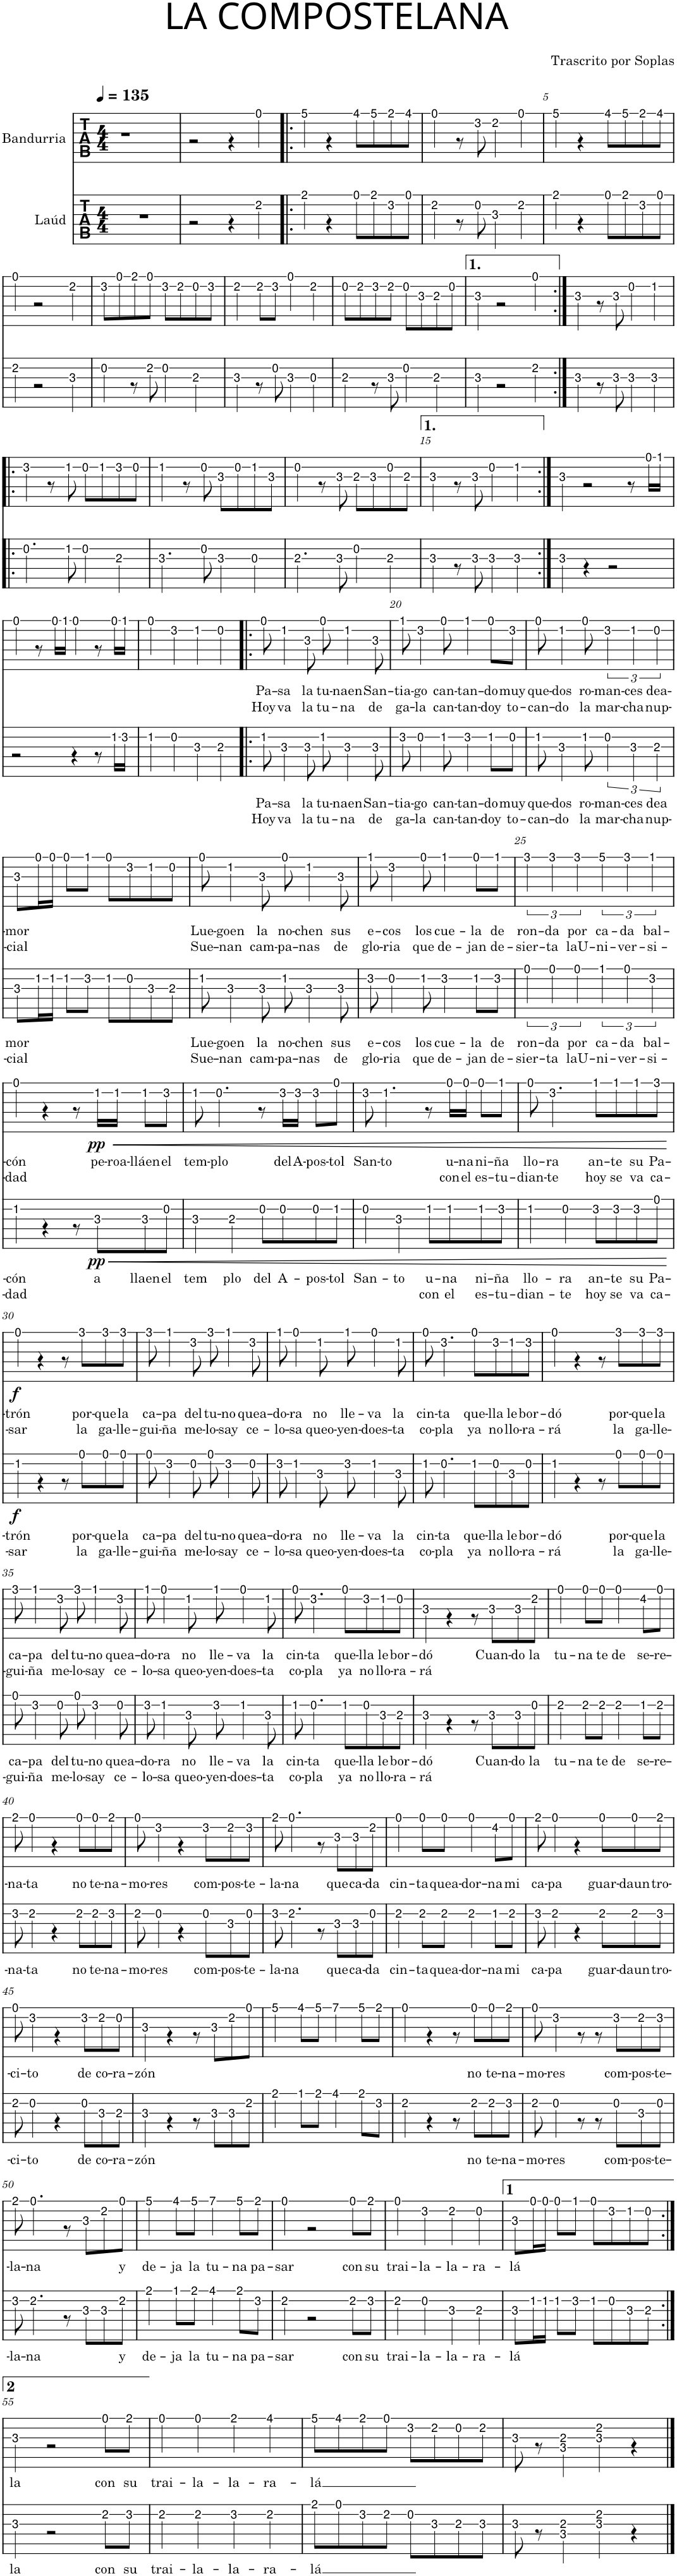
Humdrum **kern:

**kern	**text	**text	**dynam	**kern	**text	**text	**dynam
*part2	*part2	*part2	*part2	*part1	*part1	*part1	*part1
*staff2	*staff2	*staff2	*staff2	*staff1	*staff1	*staff1	*staff1
*I"Laúd	*	*	*	*I"Bandurria	*	*	*
*stria6	*	*	*	*stria6	*	*	*
*	*	*	*	*	*	*	*
*k[]	*	*	*	*k[]	*	*	*
*M4/4	*	*	*	*M4/4	*	*	*
*MM135	*	*	*	*MM135	*	*	*
=1	=1	=1	=1	=1	=1	=1	=1
1r	.	.	.	1r	.	.	.
=2	=2	=2	=2	=2	=2	=2	=2
2r	.	.	.	2r	.	.	.
4r	.	.	.	4r	.	.	.
4f#X\	.	.	.	4aa\	.	.	.
=3!|:	=3!|:	=3!|:	=3!|:	=3!|:	=3!|:	=3!|:	=3!|:
4b\	.	.	.	4ddd\	.	.	.
4r	.	.	.	4r	.	.	.
8a\L	.	.	.	8ccc#X\L	.	.	.
8b\	.	.	.	8ddd\	.	.	.
8g\	.	.	.	8bb\	.	.	.
8a\J	.	.	.	8ccc#\J	.	.	.
=4	=4	=4	=4	=4	=4	=4	=4
4f#X\	.	.	.	4aa\	.	.	.
8r	.	.	.	8r	.	.	.
8e\	.	.	.	8gg\	.	.	.
4d\	.	.	.	4ff#X\	.	.	.
4f#\	.	.	.	4aa\	.	.	.
=5	=5	=5	=5	=5	=5	=5	=5
4b\	.	.	.	4ddd\	.	.	.
4r	.	.	.	4r	.	.	.
8a\L	.	.	.	8ccc#X\L	.	.	.
8b\	.	.	.	8ddd\	.	.	.
8g\	.	.	.	8bb\	.	.	.
8a\J	.	.	.	8ccc#\J	.	.	.
!!LO:LB:g=z
=6	=6	=6	=6	=6	=6	=6	=6
4f#X\	.	.	.	4aa\	.	.	.
2r	.	.	.	2r	.	.	.
4d\	.	.	.	4ff#X\	.	.	.
=7	=7	=7	=7	=7	=7	=7	=7
4e\	.	.	.	8gg\L	.	.	.
.	.	.	.	8aa\	.	.	.
8r	.	.	.	8bb\	.	.	.
8f#X\	.	.	.	8aa\J	.	.	.
4e\	.	.	.	8gg\L	.	.	.
.	.	.	.	8ff#X\	.	.	.
4c#X\	.	.	.	8ee\	.	.	.
.	.	.	.	8gg\J	.	.	.
=8	=8	=8	=8	=8	=8	=8	=8
4d\	.	.	.	4ff#X\	.	.	.
8r	.	.	.	8ff#\L	.	.	.
8e\	.	.	.	8gg\J	.	.	.
4d\	.	.	.	4aa\	.	.	.
4B\	.	.	.	4ff#\	.	.	.
=9	=9	=9	=9	=9	=9	=9	=9
4c#X\	.	.	.	8ee\L	.	.	.
.	.	.	.	8ff#X\	.	.	.
8r	.	.	.	8gg\	.	.	.
8d\	.	.	.	8ff#\J	.	.	.
4e\	.	.	.	8ee\L	.	.	.
.	.	.	.	8dd\	.	.	.
4c#\	.	.	.	8cc#X\	.	.	.
.	.	.	.	8ee\J	.	.	.
=10	=10	=10	=10	=10	=10	=10	=10
4d\	.	.	.	4dd\	.	.	.
2r	.	.	.	2r	.	.	.
4f#X\	.	.	.	4aa\	.	.	.
=11:|!	=11:|!	=11:|!	=11:|!	=11:|!	=11:|!	=11:|!	=11:|!
4d\	.	.	.	4dd\	.	.	.
8r	.	.	.	8r	.	.	.
8d\	.	.	.	8dd\	.	.	.
4d\	.	.	.	4ee\	.	.	.
4d\	.	.	.	4ff\	.	.	.
!!LO:LB:g=z
=12!|:	=12!|:	=12!|:	=12!|:	=12!|:	=12!|:	=12!|:	=12!|:
4.e\	.	.	.	4gg\	.	.	.
.	.	.	.	8r	.	.	.
8f\	.	.	.	8ff\	.	.	.
4e\	.	.	.	8ee\L	.	.	.
.	.	.	.	8ff\	.	.	.
4c#X\	.	.	.	8gg\	.	.	.
.	.	.	.	8ee\J	.	.	.
=13	=13	=13	=13	=13	=13	=13	=13
4.d\	.	.	.	4ff\	.	.	.
.	.	.	.	8r	.	.	.
8e\	.	.	.	8ee\	.	.	.
4d\	.	.	.	8dd\L	.	.	.
.	.	.	.	8ee\	.	.	.
4B\	.	.	.	8ff\	.	.	.
.	.	.	.	8dd\J	.	.	.
=14	=14	=14	=14	=14	=14	=14	=14
4.c#X\	.	.	.	4ee\	.	.	.
.	.	.	.	8r	.	.	.
8d\	.	.	.	8dd\	.	.	.
4e\	.	.	.	8cc#X\L	.	.	.
.	.	.	.	8dd\	.	.	.
4c#\	.	.	.	8ee\	.	.	.
.	.	.	.	8cc#\J	.	.	.
=15	=15	=15	=15	=15	=15	=15	=15
4d\	.	.	.	4dd\	.	.	.
8r	.	.	.	8r	.	.	.
8d\	.	.	.	8dd\	.	.	.
4d\	.	.	.	4ee\	.	.	.
4d\	.	.	.	4ff\	.	.	.
=16:|!	=16:|!	=16:|!	=16:|!	=16:|!	=16:|!	=16:|!	=16:|!
4d\	.	.	.	4dd\	.	.	.
4r	.	.	.	2r	.	.	.
2r	.	.	.	.	.	.	.
.	.	.	.	8r	.	.	.
.	.	.	.	16aa\LL	.	.	.
.	.	.	.	16bb-X\JJ	.	.	.
!!LO:LB:g=z
=17	=17	=17	=17	=17	=17	=17	=17
2r	.	.	.	4aa\	.	.	.
.	.	.	.	8r	.	.	.
.	.	.	.	16aa\LL	.	.	.
.	.	.	.	16bb-X\JJ	.	.	.
4r	.	.	.	4aa\	.	.	.
8r	.	.	.	8r	.	.	.
16f\LL	.	.	.	16aa\LL	.	.	.
16g\JJ	.	.	.	16bb-\JJ	.	.	.
=18	=18	=18	=18	=18	=18	=18	=18
4f\	.	.	.	4aa\	.	.	.
4e\	.	.	.	4gg\	.	.	.
4d\	.	.	.	4ff\	.	.	.
4c#X\	.	.	.	4ee\	.	.	.
=19!|:	=19!|:	=19!|:	=19!|:	=19!|:	=19!|:	=19!|:	=19!|:
!	!LO:LY:b	!LO:LY:b	!	!	!LO:LY:b	!LO:LY:b	!
8f\	Pa-	Hoy	.	8aa\	Pa-	Hoy	.
!	!LO:LY:b	!LO:LY:b	!	!	!LO:LY:b	!LO:LY:b	!
4d\	-sa	va	.	4ff\	-sa	va	.
!	!LO:LY:b	!LO:LY:b	!	!	!LO:LY:b	!LO:LY:b	!
8d\	la	la	.	8dd\	la	la	.
!	!LO:LY:b	!LO:LY:b	!	!	!LO:LY:b	!LO:LY:b	!
8f\	tu-	tu-	.	8aa\	tu-	tu-	.
!	!LO:LY:b	!LO:LY:b	!	!	!LO:LY:b	!LO:LY:b	!
4d\	-naen	-na	.	4ff\	-naen	-na	.
!	!LO:LY:b	!LO:LY:b	!	!	!LO:LY:b	!LO:LY:b	!
8d\	San-	de	.	8dd\	San-	de	.
=20	=20	=20	=20	=20	=20	=20	=20
!	!LO:LY:b	!LO:LY:b	!	!	!LO:LY:b	!LO:LY:b	!
8g\	-tia-	ga-	.	8bb-X\	-tia-	ga-	.
!	!LO:LY:b	!LO:LY:b	!	!	!LO:LY:b	!LO:LY:b	!
4e\	-go	-la	.	4gg\	-go	-la	.
!	!LO:LY:b	!LO:LY:b	!	!	!LO:LY:b	!LO:LY:b	!
8f\	can-	can-	.	8aa\	can-	can-	.
!	!LO:LY:b	!LO:LY:b	!	!	!LO:LY:b	!LO:LY:b	!
4g\	-tan-	-tan-	.	4bb-\	-tan-	-tan-	.
!	!LO:LY:b	!LO:LY:b	!	!	!LO:LY:b	!LO:LY:b	!
8f\L	-do	-doy	.	8aa\L	-do	-doy	.
!	!LO:LY:b	!LO:LY:b	!	!	!LO:LY:b	!LO:LY:b	!
8e\J	muy	to-	.	8gg\J	muy	to-	.
=21	=21	=21	=21	=21	=21	=21	=21
!	!LO:LY:b	!LO:LY:b	!	!	!LO:LY:b	!LO:LY:b	!
8f\	que-	-can-	.	8aa\	que-	-can-	.
!	!LO:LY:b	!LO:LY:b	!	!	!LO:LY:b	!LO:LY:b	!
4d\	-dos	-do	.	4ff\	-dos	-do	.
!	!LO:LY:b	!LO:LY:b	!	!	!LO:LY:b	!LO:LY:b	!
8f\	ro-	la	.	8aa\	ro-	la	.
!	!LO:LY:b	!LO:LY:b	!	!	!LO:LY:b	!LO:LY:b	!
6e\	-man-	mar-	.	6gg\	-man-	mar-	.
!	!LO:LY:b	!LO:LY:b	!	!	!LO:LY:b	!LO:LY:b	!
6d\	-ces	-cha	.	6ff\	-ces	-cha	.
!	!LO:LY:b	!LO:LY:b	!	!	!LO:LY:b	!LO:LY:b	!
6c#X\	dea	nup-	.	6ee\	dea-	nup-	.
!!LO:LB:g=z
=22	=22	=22	=22	=22	=22	=22	=22
!	!LO:LY:b	!LO:LY:b	!	!	!LO:LY:b	!LO:LY:b	!
8d\L	mor	-cial	.	8dd\L	-mor	-cial	.
16f\L	.	.	.	16aa\L	.	.	.
16f\JJ	.	.	.	16aa\JJ	.	.	.
8f\L	.	.	.	8aa\L	.	.	.
8g\J	.	.	.	8bb-X\J	.	.	.
8f\L	.	.	.	8aa\L	.	.	.
8e\	.	.	.	8gg\	.	.	.
8d\	.	.	.	8ff\	.	.	.
8c#X\J	.	.	.	8ee\J	.	.	.
=23	=23	=23	=23	=23	=23	=23	=23
!	!LO:LY:b	!LO:LY:b	!	!	!LO:LY:b	!LO:LY:b	!
8f\	Lue-	Sue-	.	8aa\	Lue-	Sue-	.
!	!LO:LY:b	!LO:LY:b	!	!	!LO:LY:b	!LO:LY:b	!
4d\	-goen	-nan	.	4ff\	-goen	-nan	.
!	!LO:LY:b	!LO:LY:b	!	!	!LO:LY:b	!LO:LY:b	!
8d\	la	cam-	.	8dd\	la	cam-	.
!	!LO:LY:b	!LO:LY:b	!	!	!LO:LY:b	!LO:LY:b	!
8f\	no-	-pa-	.	8aa\	no-	-pa-	.
!	!LO:LY:b	!LO:LY:b	!	!	!LO:LY:b	!LO:LY:b	!
4d\	-chen	-nas	.	4ff\	-chen	-nas	.
!	!LO:LY:b	!LO:LY:b	!	!	!LO:LY:b	!LO:LY:b	!
8d\	sus	de	.	8dd\	sus	de	.
=24	=24	=24	=24	=24	=24	=24	=24
!	!LO:LY:b	!LO:LY:b	!	!	!LO:LY:b	!LO:LY:b	!
8g\	e-	glo-	.	8bb-X\	e-	glo-	.
!	!LO:LY:b	!LO:LY:b	!	!	!LO:LY:b	!LO:LY:b	!
4e\	-cos	-ria	.	4gg\	-cos	-ria	.
!	!LO:LY:b	!LO:LY:b	!	!	!LO:LY:b	!LO:LY:b	!
8f\	los	que	.	8aa\	los	que	.
!	!LO:LY:b	!LO:LY:b	!	!	!LO:LY:b	!LO:LY:b	!
4g\	cue-	de-	.	4bb-\	cue-	de-	.
!	!LO:LY:b	!LO:LY:b	!	!	!LO:LY:b	!LO:LY:b	!
8f\L	-la	-jan	.	8aa\L	-la	-jan	.
!	!LO:LY:b	!LO:LY:b	!	!	!LO:LY:b	!LO:LY:b	!
8g\J	de	de-	.	8bb-\J	de	de-	.
=25	=25	=25	=25	=25	=25	=25	=25
!	!LO:LY:b	!LO:LY:b	!	!	!LO:LY:b	!LO:LY:b	!
6a\	ron-	-sier-	.	6ccc\	ron-	-sier-	.
!	!LO:LY:b	!LO:LY:b	!	!	!LO:LY:b	!LO:LY:b	!
6a\	-da	-ta	.	6ccc\	-da	-ta	.
!	!LO:LY:b	!LO:LY:b	!	!	!LO:LY:b	!LO:LY:b	!
6a\	por	laU-	.	6ccc\	por	laU-	.
!	!LO:LY:b	!LO:LY:b	!	!	!LO:LY:b	!LO:LY:b	!
6b-X\	ca-	-ni-	.	6ddd\	ca-	-ni-	.
!	!LO:LY:b	!LO:LY:b	!	!	!LO:LY:b	!LO:LY:b	!
6a\	-da	-ver-	.	6ccc\	-da	-ver-	.
!	!LO:LY:b	!LO:LY:b	!	!	!LO:LY:b	!LO:LY:b	!
6g\	bal-	-si-	.	6bb-X\	bal-	-si-	.
!!LO:LB:g=z
=26	=26	=26	=26	=26	=26	=26	=26
!	!LO:LY:b	!LO:LY:b	!	!	!LO:LY:b	!LO:LY:b	!
4f\	-cón	-dad	.	4aa\	-cón	-dad	.
4r	.	.	.	4r	.	.	.
8r	.	.	.	8r	.	.	.
!	!LO:LY:b	!	!LO:HP:b	!	!LO:LY:b	!	!
!	!	!	!LO:DY:n=1:b	!	!	!	!LO:DY:b
8d\L	a	.	< pp	16ff\LL	pe-	.	pp
!	!	!	!	!	!LO:LY:b	!	!LO:HP:b
.	.	.	.	16ff\JJ	-roa-	.	<
!	!LO:LY:b	!	!	!	!LO:LY:b	!	!
8d\	llaen	.	.	8ff\L	-lláen	.	.
!	!LO:LY:b	!	!	!	!LO:LY:b	!	!
8e\J	el	.	.	8gg\J	el	.	.
=27	=27	=27	=27	=27	=27	=27	=27
!	!LO:LY:b	!	!	!	!LO:LY:b	!	!
4d\	tem	.	.	8ff\	tem-	.	.
!	!	!	!	!	!LO:LY:b	!	!
.	.	.	.	4.ee\	-plo	.	.
!	!LO:LY:b	!	!	!	!	!	!
4c#X\	plo	.	.	.	.	.	.
!	!LO:LY:b	!	!	!	!	!	!
8e\L	del	.	.	8r	.	.	.
!	!LO:LY:b	!	!	!	!LO:LY:b	!	!
8e\	A-	.	.	16gg\LL	del	.	.
!	!	!	!	!	!LO:LY:b	!	!
.	.	.	.	16gg\JJ	A-	.	.
!	!LO:LY:b	!	!	!	!LO:LY:b	!	!
8e\	-pos-	.	.	8gg\L	-pos-	.	.
!	!LO:LY:b	!	!	!	!LO:LY:b	!	!
8f\J	-tol	.	.	8aa\J	-tol	.	.
=28	=28	=28	=28	=28	=28	=28	=28
!	!LO:LY:b	!	!	!	!LO:LY:b	!	!
4e\	San-	.	.	8gg\	San-	.	.
!	!	!	!	!	!LO:LY:b	!	!
.	.	.	.	4.ff\	-to	.	.
!	!LO:LY:b	!	!	!	!	!	!
4d\	-to	.	.	.	.	.	.
!	!LO:LY:b	!LO:LY:b	!	!	!	!	!
8f\L	u-	con	.	8r	.	.	.
!	!LO:LY:b	!LO:LY:b	!	!	!LO:LY:b	!LO:LY:b	!
8f\	-na	el	.	16aa\LL	u-	con	.
!	!	!	!	!	!LO:LY:b	!LO:LY:b	!
.	.	.	.	16aa\JJ	-na	el	.
!	!LO:LY:b	!LO:LY:b	!	!	!LO:LY:b	!LO:LY:b	!
8f\	ni-	es-	.	8aa\L	ni-	es-	.
!	!LO:LY:b	!LO:LY:b	!	!	!LO:LY:b	!LO:LY:b	!
8g\J	-ña	-tu-	.	8bb-X\J	-ña	-tu-	.
=29	=29	=29	=29	=29	=29	=29	=29
!	!LO:LY:b	!LO:LY:b	!	!	!LO:LY:b	!LO:LY:b	!
4f\	llo-	-dian-	.	8aa\	llo-	-dian-	.
!	!	!	!	!	!LO:LY:b	!LO:LY:b	!
.	.	.	.	4.gg\	-ra	-te	.
!	!LO:LY:b	!LO:LY:b	!	!	!	!	!
4e\	-ra	-te	.	.	.	.	.
!	!LO:LY:b	!LO:LY:b	!	!	!LO:LY:b	!LO:LY:b	!
8g\L	an-	hoy	.	8bb-X\L	an-	hoy	.
!	!LO:LY:b	!LO:LY:b	!	!	!LO:LY:b	!LO:LY:b	!
8g\	-te	se	.	8bb-\	-te	se	.
!	!LO:LY:b	!LO:LY:b	!	!	!LO:LY:b	!LO:LY:b	!
8g\	su	va	.	8bb-\	su	va	.
!	!LO:LY:b	!LO:LY:b	!	!	!LO:LY:b	!LO:LY:b	!
8a\J	Pa-	ca-	.	8ccc\J	Pa-	ca-	.
.	.	.	[	.	.	.	[
!!LO:LB:g=z
=30	=30	=30	=30	=30	=30	=30	=30
!	!LO:LY:b	!LO:LY:b	!LO:DY:b	!	!LO:LY:b	!LO:LY:b	!LO:DY:b
4f\	-trón	-sar	f	4aa\	-trón	-sar	f
4r	.	.	.	4r	.	.	.
8r	.	.	.	8r	.	.	.
!	!LO:LY:b	!LO:LY:b	!	!	!LO:LY:b	!LO:LY:b	!
8a\L	por-	la	.	8ccc\L	por-	la	.
!	!LO:LY:b	!LO:LY:b	!	!	!LO:LY:b	!LO:LY:b	!
8a\	-que	ga-	.	8ccc\	-que	ga-	.
!	!LO:LY:b	!LO:LY:b	!	!	!LO:LY:b	!LO:LY:b	!
8a\J	la	-lle-	.	8ccc\J	la	-lle-	.
=31	=31	=31	=31	=31	=31	=31	=31
!	!LO:LY:b	!LO:LY:b	!	!	!LO:LY:b	!LO:LY:b	!
8a\	ca-	-gui-	.	8ccc\	ca-	-gui-	.
!	!LO:LY:b	!LO:LY:b	!	!	!LO:LY:b	!LO:LY:b	!
4g\	-pa	-ña	.	4bb-X\	-pa	-ña	.
!	!LO:LY:b	!LO:LY:b	!	!	!LO:LY:b	!LO:LY:b	!
8e\	del	me-	.	8gg\	del	me-	.
!	!LO:LY:b	!LO:LY:b	!	!	!LO:LY:b	!LO:LY:b	!
8a\	tu-	-lo-	.	8ccc\	tu-	-lo-	.
!	!LO:LY:b	!LO:LY:b	!	!	!LO:LY:b	!LO:LY:b	!
4g\	-no	-say	.	4bb-\	-no	-say	.
!	!LO:LY:b	!LO:LY:b	!	!	!LO:LY:b	!LO:LY:b	!
8e\	quea-	ce-	.	8gg\	quea-	ce-	.
=32	=32	=32	=32	=32	=32	=32	=32
!	!LO:LY:b	!LO:LY:b	!	!	!LO:LY:b	!LO:LY:b	!
8g\	-do-	-lo-	.	8bb-X\	-do-	-lo-	.
!	!LO:LY:b	!LO:LY:b	!	!	!LO:LY:b	!LO:LY:b	!
4f\	-ra	-sa	.	4aa\	-ra	-sa	.
!	!LO:LY:b	!LO:LY:b	!	!	!LO:LY:b	!LO:LY:b	!
8d\	no	queo-	.	8ff\	no	queo-	.
!	!LO:LY:b	!LO:LY:b	!	!	!LO:LY:b	!LO:LY:b	!
8g\	lle-	-yen-	.	8bb-\	lle-	-yen-	.
!	!LO:LY:b	!LO:LY:b	!	!	!LO:LY:b	!LO:LY:b	!
4f\	-va	-does-	.	4aa\	-va	-does-	.
!	!LO:LY:b	!LO:LY:b	!	!	!LO:LY:b	!LO:LY:b	!
8d\	la	-ta	.	8ff\	la	-ta	.
=33	=33	=33	=33	=33	=33	=33	=33
!	!LO:LY:b	!LO:LY:b	!	!	!LO:LY:b	!LO:LY:b	!
8f\	cin-	co-	.	8aa\	cin-	co-	.
!	!LO:LY:b	!LO:LY:b	!	!	!LO:LY:b	!LO:LY:b	!
4.e\	-ta	-pla	.	4.gg\	-ta	-pla	.
!	!LO:LY:b	!LO:LY:b	!	!	!LO:LY:b	!LO:LY:b	!
8f\L	que-	ya	.	8aa\L	que-	ya	.
!	!LO:LY:b	!LO:LY:b	!	!	!LO:LY:b	!LO:LY:b	!
8e\	-lla	no	.	8gg\	-lla	no	.
!	!LO:LY:b	!LO:LY:b	!	!	!LO:LY:b	!LO:LY:b	!
8d\	le	llo-	.	8ff\	le	llo-	.
!	!LO:LY:b	!LO:LY:b	!	!	!LO:LY:b	!LO:LY:b	!
8e\J	bor-	-ra-	.	8gg\J	bor-	-ra-	.
=34	=34	=34	=34	=34	=34	=34	=34
!	!LO:LY:b	!LO:LY:b	!	!	!LO:LY:b	!LO:LY:b	!
4f\	-dó	-rá	.	4aa\	-dó	-rá	.
4r	.	.	.	4r	.	.	.
8r	.	.	.	8r	.	.	.
!	!LO:LY:b	!LO:LY:b	!	!	!LO:LY:b	!LO:LY:b	!
8a\L	por-	la	.	8ccc\L	por-	la	.
!	!LO:LY:b	!LO:LY:b	!	!	!LO:LY:b	!LO:LY:b	!
8a\	-que	ga-	.	8ccc\	-que	ga-	.
!	!LO:LY:b	!LO:LY:b	!	!	!LO:LY:b	!LO:LY:b	!
8a\J	la	-lle-	.	8ccc\J	la	-lle-	.
!!LO:LB:g=z
=35	=35	=35	=35	=35	=35	=35	=35
!	!LO:LY:b	!LO:LY:b	!	!	!LO:LY:b	!LO:LY:b	!
8a\	ca-	-gui-	.	8ccc\	ca-	-gui-	.
!	!LO:LY:b	!LO:LY:b	!	!	!LO:LY:b	!LO:LY:b	!
4g\	-pa	-ña	.	4bb-X\	-pa	-ña	.
!	!LO:LY:b	!LO:LY:b	!	!	!LO:LY:b	!LO:LY:b	!
8e\	del	me-	.	8gg\	del	me-	.
!	!LO:LY:b	!LO:LY:b	!	!	!LO:LY:b	!LO:LY:b	!
8a\	tu-	-lo-	.	8ccc\	tu-	-lo-	.
!	!LO:LY:b	!LO:LY:b	!	!	!LO:LY:b	!LO:LY:b	!
4g\	-no	-say	.	4bb-\	-no	-say	.
!	!LO:LY:b	!LO:LY:b	!	!	!LO:LY:b	!LO:LY:b	!
8e\	quea-	ce-	.	8gg\	quea-	ce-	.
=36	=36	=36	=36	=36	=36	=36	=36
!	!LO:LY:b	!LO:LY:b	!	!	!LO:LY:b	!LO:LY:b	!
8g\	-do-	-lo-	.	8bb-X\	-do-	-lo-	.
!	!LO:LY:b	!LO:LY:b	!	!	!LO:LY:b	!LO:LY:b	!
4f\	-ra	-sa	.	4aa\	-ra	-sa	.
!	!LO:LY:b	!LO:LY:b	!	!	!LO:LY:b	!LO:LY:b	!
8d\	no	queo-	.	8ff\	no	queo-	.
!	!LO:LY:b	!LO:LY:b	!	!	!LO:LY:b	!LO:LY:b	!
8g\	lle-	-yen-	.	8bb-\	lle-	-yen-	.
!	!LO:LY:b	!LO:LY:b	!	!	!LO:LY:b	!LO:LY:b	!
4f\	-va	-does-	.	4aa\	-va	-does-	.
!	!LO:LY:b	!LO:LY:b	!	!	!LO:LY:b	!LO:LY:b	!
8d\	la	-ta	.	8ff\	la	-ta	.
=37	=37	=37	=37	=37	=37	=37	=37
!	!LO:LY:b	!LO:LY:b	!	!	!LO:LY:b	!LO:LY:b	!
8f\	cin-	co-	.	8aa\	cin-	co-	.
!	!LO:LY:b	!LO:LY:b	!	!	!LO:LY:b	!LO:LY:b	!
4.e\	-ta	-pla	.	4.gg\	-ta	-pla	.
!	!LO:LY:b	!LO:LY:b	!	!	!LO:LY:b	!LO:LY:b	!
8f\L	que-	ya	.	8aa\L	que-	ya	.
!	!LO:LY:b	!LO:LY:b	!	!	!LO:LY:b	!LO:LY:b	!
8e\	-lla	no	.	8gg\	-lla	no	.
!	!LO:LY:b	!LO:LY:b	!	!	!LO:LY:b	!LO:LY:b	!
8d\	le	llo-	.	8ff\	le	llo-	.
!	!LO:LY:b	!LO:LY:b	!	!	!LO:LY:b	!LO:LY:b	!
8c#X\J	bor-	-ra-	.	8ee\J	bor-	-ra-	.
=38	=38	=38	=38	=38	=38	=38	=38
!	!LO:LY:b	!LO:LY:b	!	!	!LO:LY:b	!LO:LY:b	!
4d\	-dó	-rá	.	4dd\	-dó	-rá	.
4r	.	.	.	4r	.	.	.
8r	.	.	.	8r	.	.	.
!	!LO:LY:b	!	!	!	!LO:LY:b	!	!
8d\L	Cuan-	.	.	8dd\L	Cuan-	.	.
!	!LO:LY:b	!	!	!	!LO:LY:b	!	!
8d\	-do	.	.	8dd\	-do	.	.
!	!LO:LY:b	!	!	!	!LO:LY:b	!	!
8e\J	la	.	.	8ff#X\J	la	.	.
=39	=39	=39	=39	=39	=39	=39	=39
!	!LO:LY:b	!	!	!	!LO:LY:b	!	!
4f#X\	tu-	.	.	4aa\	tu-	.	.
!	!LO:LY:b	!	!	!	!LO:LY:b	!	!
8f#\L	-na	.	.	8aa\L	-na	.	.
!	!LO:LY:b	!	!	!	!LO:LY:b	!	!
8f#\J	te	.	.	8aa\J	te	.	.
!	!LO:LY:b	!	!	!	!LO:LY:b	!	!
4f#\	de	.	.	4aa\	de	.	.
!	!LO:LY:b	!	!	!	!LO:LY:b	!	!
8fn\L	se-	.	.	8gg#X\L	se-	.	.
!	!LO:LY:b	!	!	!	!LO:LY:b	!	!
8f#X\J	-re-	.	.	8aa\J	-re-	.	.
!!LO:LB:g=z
=40	=40	=40	=40	=40	=40	=40	=40
!	!LO:LY:b	!	!	!	!LO:LY:b	!	!
8g\	-na-	.	.	8bb\	-na-	.	.
!	!LO:LY:b	!	!	!	!LO:LY:b	!	!
4f#X\	-ta	.	.	4aa\	-ta	.	.
4r	.	.	.	4r	.	.	.
!	!LO:LY:b	!	!	!	!LO:LY:b	!	!
8f#\L	no	.	.	8aa\L	no	.	.
!	!LO:LY:b	!	!	!	!LO:LY:b	!	!
8f#\	te-	.	.	8aa\	te-	.	.
!	!LO:LY:b	!	!	!	!LO:LY:b	!	!
8g\J	-na-	.	.	8bb\J	-na-	.	.
=41	=41	=41	=41	=41	=41	=41	=41
!	!LO:LY:b	!	!	!	!LO:LY:b	!	!
8f#X\	-mo-	.	.	8aa\	-mo-	.	.
!	!LO:LY:b	!	!	!	!LO:LY:b	!	!
4e\	-res	.	.	4gg\	-res	.	.
4r	.	.	.	4r	.	.	.
!	!LO:LY:b	!	!	!	!LO:LY:b	!	!
8e\L	com-	.	.	8gg\L	com-	.	.
!	!LO:LY:b	!	!	!	!LO:LY:b	!	!
8d\	-pos-	.	.	8ff#X\	-pos-	.	.
!	!LO:LY:b	!	!	!	!LO:LY:b	!	!
8e\J	-te-	.	.	8gg\J	-te-	.	.
=42	=42	=42	=42	=42	=42	=42	=42
!	!LO:LY:b	!	!	!	!LO:LY:b	!	!
8g\	-la-	.	.	8bb\	-la-	.	.
!	!LO:LY:b	!	!	!	!LO:LY:b	!	!
4.f#X\	-na	.	.	4.aa\	-na	.	.
8r	.	.	.	8r	.	.	.
!	!LO:LY:b	!	!	!	!LO:LY:b	!	!
8d\L	que	.	.	8dd\L	que	.	.
!	!LO:LY:b	!	!	!	!LO:LY:b	!	!
8d\	ca-	.	.	8dd\	ca-	.	.
!	!LO:LY:b	!	!	!	!LO:LY:b	!	!
8e\J	-da	.	.	8ff#X\J	-da	.	.
=43	=43	=43	=43	=43	=43	=43	=43
!	!LO:LY:b	!	!	!	!LO:LY:b	!	!
4f#X\	cin-	.	.	4aa\	cin-	.	.
!	!LO:LY:b	!	!	!	!LO:LY:b	!	!
8f#\L	-ta	.	.	8aa\L	-ta	.	.
!	!LO:LY:b	!	!	!	!LO:LY:b	!	!
8f#\J	quea-	.	.	8aa\J	quea-	.	.
!	!LO:LY:b	!	!	!	!LO:LY:b	!	!
4f#\	-dor-	.	.	4aa\	-dor-	.	.
!	!LO:LY:b	!	!	!	!LO:LY:b	!	!
8fn\L	-na	.	.	8gg#X\L	-na	.	.
!	!LO:LY:b	!	!	!	!LO:LY:b	!	!
8f#X\J	mi	.	.	8aa\J	mi	.	.
=44	=44	=44	=44	=44	=44	=44	=44
!	!LO:LY:b	!	!	!	!LO:LY:b	!	!
8g\	ca-	.	.	8bb\	ca-	.	.
!	!LO:LY:b	!	!	!	!LO:LY:b	!	!
4f#X\	-pa	.	.	4aa\	-pa	.	.
4r	.	.	.	4r	.	.	.
!	!LO:LY:b	!	!	!	!LO:LY:b	!	!
8f#\L	guar-	.	.	8aa\L	guar-	.	.
!	!LO:LY:b	!	!	!	!LO:LY:b	!	!
8f#\	-daun	.	.	8aa\	-daun	.	.
!	!LO:LY:b	!	!	!	!LO:LY:b	!	!
8g\J	tro-	.	.	8bb\J	tro-	.	.
!!LO:LB:g=z
=45	=45	=45	=45	=45	=45	=45	=45
!	!LO:LY:b	!	!	!	!LO:LY:b	!	!
8f#X\	-ci-	.	.	8aa\	-ci-	.	.
!	!LO:LY:b	!	!	!	!LO:LY:b	!	!
4e\	-to	.	.	4gg\	-to	.	.
4r	.	.	.	4r	.	.	.
!	!LO:LY:b	!	!	!	!LO:LY:b	!	!
8e\L	de	.	.	8gg\L	de	.	.
!	!LO:LY:b	!	!	!	!LO:LY:b	!	!
8d\	co-	.	.	8ff#X\	co-	.	.
!	!LO:LY:b	!	!	!	!LO:LY:b	!	!
8c#X\J	-ra-	.	.	8ee\J	-ra-	.	.
=46	=46	=46	=46	=46	=46	=46	=46
!	!LO:LY:b	!	!	!	!LO:LY:b	!	!
4d\	-zón	.	.	4dd\	-zón	.	.
4r	.	.	.	4r	.	.	.
8r	.	.	.	8r	.	.	.
8d\L	.	.	.	8dd\L	.	.	.
8d\	.	.	.	8ff#X\	.	.	.
8f#X\J	.	.	.	8aa\J	.	.	.
=47	=47	=47	=47	=47	=47	=47	=47
4b\	.	.	.	4ddd\	.	.	.
8b-X\L	.	.	.	8ccc#X\L	.	.	.
8bn\J	.	.	.	8ddd\J	.	.	.
4cc#X\	.	.	.	4eee\	.	.	.
8b\L	.	.	.	8ddd\L	.	.	.
8g\J	.	.	.	8bb\J	.	.	.
=48	=48	=48	=48	=48	=48	=48	=48
4f#X\	.	.	.	4aa\	.	.	.
4r	.	.	.	4r	.	.	.
8r	.	.	.	8r	.	.	.
!	!LO:LY:b	!	!	!	!LO:LY:b	!	!
8f#\L	no	.	.	8aa\L	no	.	.
!	!LO:LY:b	!	!	!	!LO:LY:b	!	!
8f#\	te-	.	.	8aa\	te-	.	.
!	!LO:LY:b	!	!	!	!LO:LY:b	!	!
8g\J	-na-	.	.	8bb\J	-na-	.	.
=49	=49	=49	=49	=49	=49	=49	=49
!	!LO:LY:b	!	!	!	!LO:LY:b	!	!
8f#X\	-mo-	.	.	8aa\	-mo-	.	.
!	!LO:LY:b	!	!	!	!LO:LY:b	!	!
4e\	-res	.	.	4gg\	-res	.	.
8r	.	.	.	8r	.	.	.
8r	.	.	.	8r	.	.	.
!	!LO:LY:b	!	!	!	!LO:LY:b	!	!
8e\L	com-	.	.	8gg\L	com-	.	.
!	!LO:LY:b	!	!	!	!LO:LY:b	!	!
8d\	-pos-	.	.	8ff#X\	-pos-	.	.
!	!LO:LY:b	!	!	!	!LO:LY:b	!	!
8e\J	-te-	.	.	8gg\J	-te-	.	.
!!LO:LB:g=z
=50	=50	=50	=50	=50	=50	=50	=50
!	!LO:LY:b	!	!	!	!LO:LY:b	!	!
8g\	-la-	.	.	8bb\	-la-	.	.
!	!LO:LY:b	!	!	!	!LO:LY:b	!	!
4.f#X\	-na	.	.	4.aa\	-na	.	.
8r	.	.	.	8r	.	.	.
8d\L	.	.	.	8dd\L	.	.	.
8d\	.	.	.	8ff#X\	.	.	.
!	!LO:LY:b	!	!	!	!LO:LY:b	!	!
8g-\J	y	.	.	8aa\J	y	.	.
=51	=51	=51	=51	=51	=51	=51	=51
!	!LO:LY:b	!	!	!	!LO:LY:b	!	!
4b\	de-	.	.	4ddd\	de-	.	.
!	!LO:LY:b	!	!	!	!LO:LY:b	!	!
8b-X\L	-ja	.	.	8ccc#X\L	-ja	.	.
!	!LO:LY:b	!	!	!	!LO:LY:b	!	!
8bn\J	la	.	.	8ddd\J	la	.	.
!	!LO:LY:b	!	!	!	!LO:LY:b	!	!
4cc#X\	tu-	.	.	4eee\	tu-	.	.
!	!LO:LY:b	!	!	!	!LO:LY:b	!	!
8b\L	-na	.	.	8ddd\L	-na	.	.
!	!LO:LY:b	!	!	!	!LO:LY:b	!	!
8g\J	pa-	.	.	8bb\J	pa-	.	.
=52	=52	=52	=52	=52	=52	=52	=52
!	!LO:LY:b	!	!	!	!LO:LY:b	!	!
4f#X\	-sar	.	.	4aa\	-sar	.	.
2r	.	.	.	2r	.	.	.
!	!LO:LY:b	!	!	!	!LO:LY:b	!	!
8f#\L	con	.	.	8aa\L	con	.	.
!	!LO:LY:b	!	!	!	!LO:LY:b	!	!
8g\J	su	.	.	8bb\J	su	.	.
=53	=53	=53	=53	=53	=53	=53	=53
!	!LO:LY:b	!	!	!	!LO:LY:b	!	!
4f#X\	trai-	.	.	4aa\	trai-	.	.
!	!LO:LY:b	!	!	!	!LO:LY:b	!	!
4e\	-la-	.	.	4gg\	-la-	.	.
!	!LO:LY:b	!	!	!	!LO:LY:b	!	!
4d\	-la-	.	.	4ff#X\	-la-	.	.
!	!LO:LY:b	!	!	!	!LO:LY:b	!	!
4c#X\	-ra-	.	.	4ee\	-ra-	.	.
=54	=54	=54	=54	=54	=54	=54	=54
!	!LO:LY:b	!	!	!	!LO:LY:b	!	!
8d\L	-lá	.	.	8dd\L	-lá	.	.
16f\L	.	.	.	16aa\L	.	.	.
16f\JJ	.	.	.	16aa\JJ	.	.	.
8f\L	.	.	.	8aa\L	.	.	.
8g\J	.	.	.	8bb-X\J	.	.	.
8f\L	.	.	.	8aa\L	.	.	.
8e\	.	.	.	8gg\	.	.	.
8d\	.	.	.	8ff\	.	.	.
8c#X\J	.	.	.	8ee\J	.	.	.
!!LO:LB:g=z
=55:|!	=55:|!	=55:|!	=55:|!	=55:|!	=55:|!	=55:|!	=55:|!
!	!LO:LY:b	!	!	!	!LO:LY:b	!	!
4d\	la	.	.	4dd\	la	.	.
2r	.	.	.	2r	.	.	.
!	!LO:LY:b	!	!	!	!LO:LY:b	!	!
8f#X\L	con	.	.	8aa\L	con	.	.
!	!LO:LY:b	!	!	!	!LO:LY:b	!	!
8g\J	su	.	.	8bb\J	su	.	.
=56	=56	=56	=56	=56	=56	=56	=56
!	!LO:LY:b	!	!	!	!LO:LY:b	!	!
4f#X\	trai-	.	.	4aa\	trai-	.	.
!	!LO:LY:b	!	!	!	!LO:LY:b	!	!
4f#\	-la-	.	.	4aa\	-la-	.	.
!	!LO:LY:b	!	!	!	!LO:LY:b	!	!
4g\	-la-	.	.	4bb\	-la-	.	.
!	!LO:LY:b	!	!	!	!LO:LY:b	!	!
4f#\	-ra-	.	.	4ccc#X\	-ra-	.	.
=57	=57	=57	=57	=57	=57	=57	=57
!	!LO:LY:b	!	!	!	!LO:LY:b	!	!
8b\L	-lá	.	.	8ddd\L	-lá	.	.
8a\	.	.	.	8ccc#X\	.	.	.
8g\	.	.	.	8bb\	.	.	.
8f#X\J	.	.	.	8aa\J	.	.	.
8e\L	.	.	.	8gg\L	.	.	.
8d\	.	.	.	8ff#X\	.	.	.
8c#X\	.	.	.	8ee\	.	.	.
8d\J	.	.	.	8ff#\J	.	.	.
=58	=58	=58	=58	=58	=58	=58	=58
8d\	.	.	.	8dd\	.	.	.
8r	.	.	.	8r	.	.	.
4A\ 4c#X\	.	.	.	4a\ 4cc#X\	.	.	.
4d\ 4f#X\	.	.	.	4dd\ 4ff#X\	.	.	.
4r	.	.	.	4r	.	.	.
==	==	==	==	==	==	==	==
*-	*-	*-	*-	*-	*-	*-	*-
